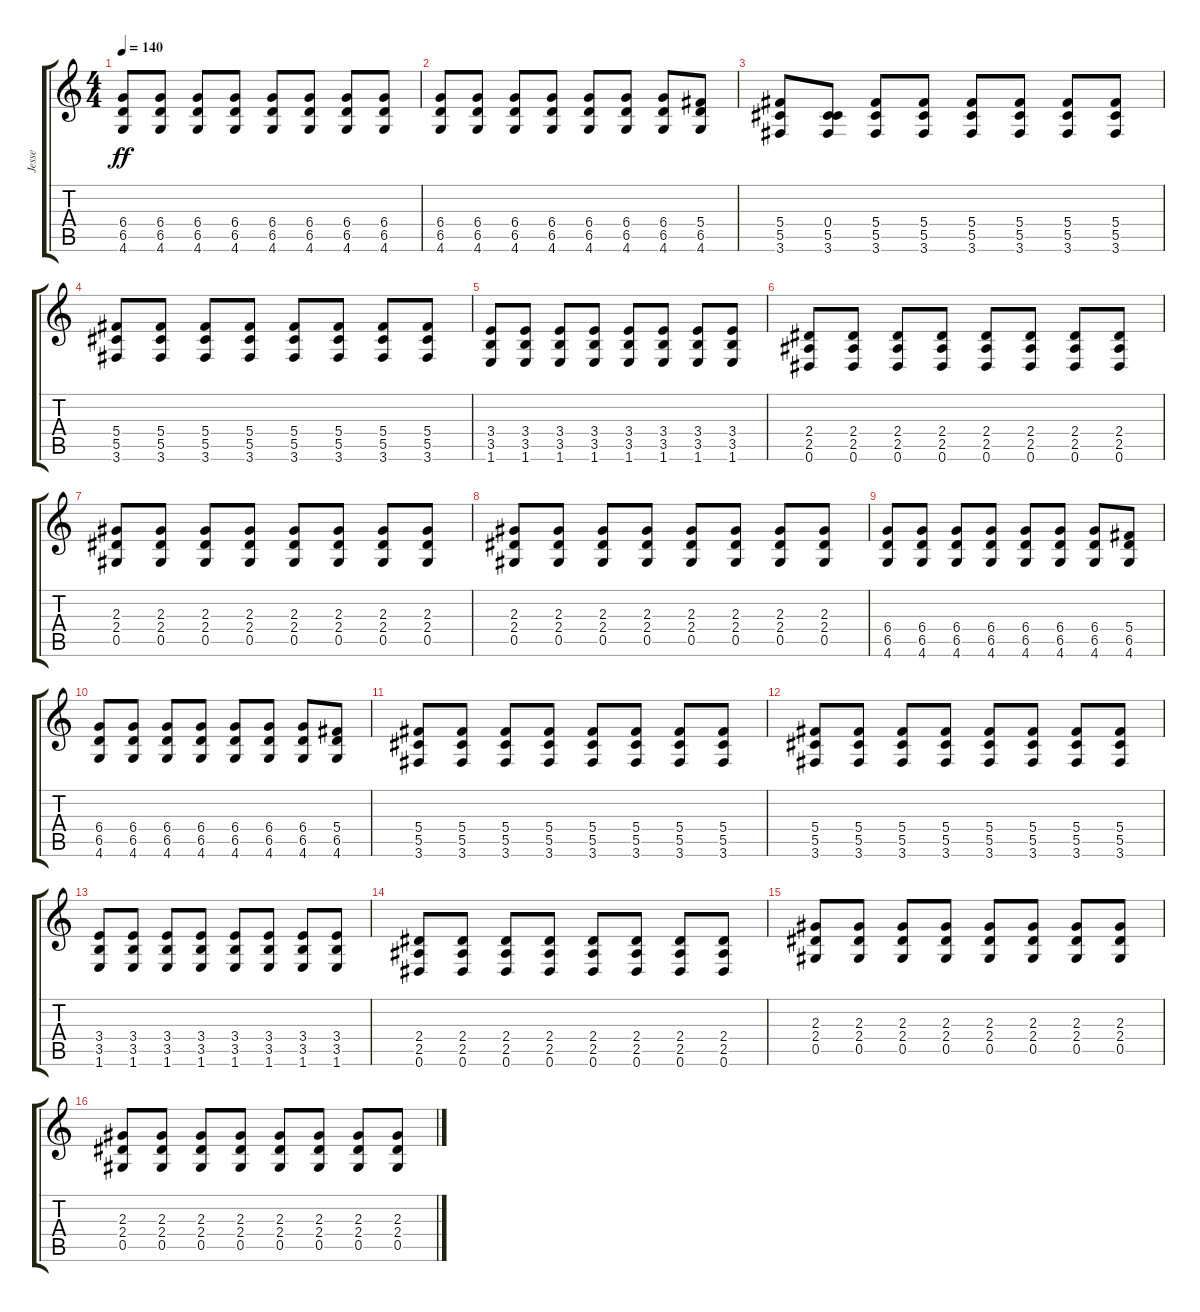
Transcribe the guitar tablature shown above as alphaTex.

\track ("Jesse" "Jesse") {instrument overdrivenguitar}
\staff {score tabs}
\tuning (Eb4 Bb3 Gb3 Db3 Ab2 Eb2) {hide}
\ts (4 4)
\tempo 140
\clef g2
\ks c
(6.4 6.5 4.6).8{dy ff} (6.4 6.5 4.6).8 (6.4 6.5 4.6).8 (6.4 6.5 4.6).8 (6.4 6.5 4.6).8 (6.4 6.5 4.6).8 (6.4 6.5 4.6).8 (6.4 6.5 4.6).8 |
(6.4 6.5 4.6).8 (6.4 6.5 4.6).8 (6.4 6.5 4.6).8 (6.4 6.5 4.6).8 (6.4 6.5 4.6).8 (6.4 6.5 4.6).8 (6.4 6.5 4.6).8 (5.4 6.5 4.6).8 |
(5.4 5.5 3.6).8 (0.4 5.5 3.6).8 (5.4 5.5 3.6).8 (5.4 5.5 3.6).8 (5.4 5.5 3.6).8 (5.4 5.5 3.6).8 (5.4 5.5 3.6).8 (5.4 5.5 3.6).8 |
(5.4 5.5 3.6).8 (5.4 5.5 3.6).8 (5.4 5.5 3.6).8 (5.4 5.5 3.6).8 (5.4 5.5 3.6).8 (5.4 5.5 3.6).8 (5.4 5.5 3.6).8 (5.4 5.5 3.6).8 |
(3.4 3.5 1.6).8 (3.4 3.5 1.6).8 (3.4 3.5 1.6).8 (3.4 3.5 1.6).8 (3.4 3.5 1.6).8 (3.4 3.5 1.6).8 (3.4 3.5 1.6).8 (3.4 3.5 1.6).8 |
(2.4 2.5 0.6).8 (2.4 2.5 0.6).8 (2.4 2.5 0.6).8 (2.4 2.5 0.6).8 (2.4 2.5 0.6).8 (2.4 2.5 0.6).8 (2.4 2.5 0.6).8 (2.4 2.5 0.6).8 |
(2.3 2.4 0.5).8 (2.3 2.4 0.5).8 (2.3 2.4 0.5).8 (2.3 2.4 0.5).8 (2.3 2.4 0.5).8 (2.3 2.4 0.5).8 (2.3 2.4 0.5).8 (2.3 2.4 0.5).8 |
(2.3 2.4 0.5).8 (2.3 2.4 0.5).8 (2.3 2.4 0.5).8 (2.3 2.4 0.5).8 (2.3 2.4 0.5).8 (2.3 2.4 0.5).8 (2.3 2.4 0.5).8 (2.3 2.4 0.5).8 |
(6.4 6.5 4.6).8 (6.4 6.5 4.6).8 (6.4 6.5 4.6).8 (6.4 6.5 4.6).8 (6.4 6.5 4.6).8 (6.4 6.5 4.6).8 (6.4 6.5 4.6).8 (5.4 6.5 4.6).8 |
(6.4 6.5 4.6).8 (6.4 6.5 4.6).8 (6.4 6.5 4.6).8 (6.4 6.5 4.6).8 (6.4 6.5 4.6).8 (6.4 6.5 4.6).8 (6.4 6.5 4.6).8 (5.4 6.5 4.6).8 |
(5.4 5.5 3.6).8 (5.4 5.5 3.6).8 (5.4 5.5 3.6).8 (5.4 5.5 3.6).8 (5.4 5.5 3.6).8 (5.4 5.5 3.6).8 (5.4 5.5 3.6).8 (5.4 5.5 3.6).8 |
(5.4 5.5 3.6).8 (5.4 5.5 3.6).8 (5.4 5.5 3.6).8 (5.4 5.5 3.6).8 (5.4 5.5 3.6).8 (5.4 5.5 3.6).8 (5.4 5.5 3.6).8 (5.4 5.5 3.6).8 |
(3.4 3.5 1.6).8 (3.4 3.5 1.6).8 (3.4 3.5 1.6).8 (3.4 3.5 1.6).8 (3.4 3.5 1.6).8 (3.4 3.5 1.6).8 (3.4 3.5 1.6).8 (3.4 3.5 1.6).8 |
(2.4 2.5 0.6).8 (2.4 2.5 0.6).8 (2.4 2.5 0.6).8 (2.4 2.5 0.6).8 (2.4 2.5 0.6).8 (2.4 2.5 0.6).8 (2.4 2.5 0.6).8 (2.4 2.5 0.6).8 |
(2.3 2.4 0.5).8 (2.3 2.4 0.5).8 (2.3 2.4 0.5).8 (2.3 2.4 0.5).8 (2.3 2.4 0.5).8 (2.3 2.4 0.5).8 (2.3 2.4 0.5).8 (2.3 2.4 0.5).8 |
(2.3 2.4 0.5).8 (2.3 2.4 0.5).8 (2.3 2.4 0.5).8 (2.3 2.4 0.5).8 (2.3 2.4 0.5).8 (2.3 2.4 0.5).8 (2.3 2.4 0.5).8 (2.3 2.4 0.5).8
